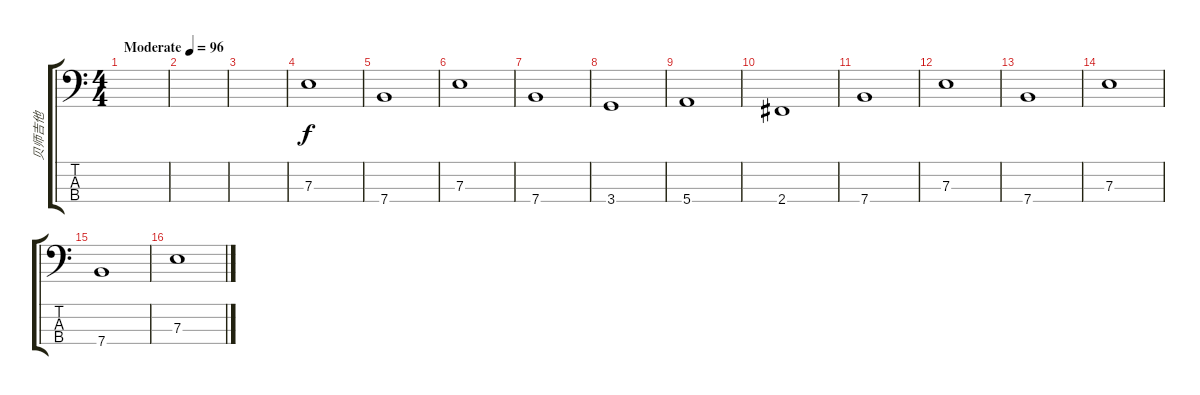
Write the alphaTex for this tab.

\track ("贝师吉他" "贝师吉他") {instrument electricbassfinger}
\staff {score tabs}
\tuning (G2 D2 A1 E1) {hide}
\ts (4 4)
\tempo (96 "Moderate")
\clef f4
\ks c
|
|
|
7.3.1 |
7.4.1 |
7.3.1 |
7.4.1 |
3.4.1 |
5.4.1 |
2.4.1 |
7.4.1 |
7.3.1 |
7.4.1 |
7.3.1 |
7.4.1 |
7.3.1
